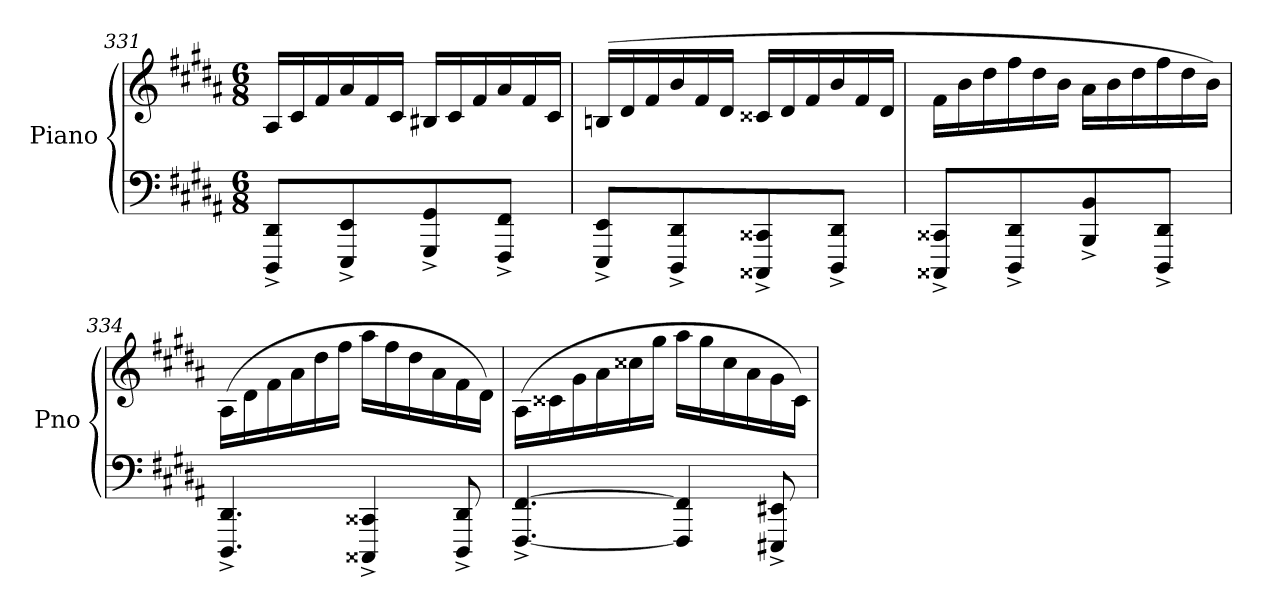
**kern	**kern
*part1	*part1
*staff2	*staff1
*I"Piano	*
*I'Pno	*
*clefF4	*clefG2
*k[f#c#g#d#a#]	*k[f#c#g#d#a#]
*M6/8	*M6/8
*Xtuplet	*
=331	=331
16%3DDD#/^ 16%3DD#/^L	16A#/LL
.	16c#/
.	16f#/
16%3EEE/^ 16%3EE/^	16a#/
.	16f#/
.	16c#/JJ
16%3GGG#/^ 16%3GG#/^	16B#X/LL
.	16c#/
.	16f#/
16%3FFF#/^ 16%3FF#/^J	16a#/
.	16f#/
.	16c#/JJ
=332	=332
16%3EEE/^ 16%3EE/^L	(16Bn/LL
.	16d#/
.	16f#/
16%3DDD#/^ 16%3DD#/^	16b/
.	16f#/
.	16d#/JJ
16%3CCC##X/^ 16%3CC##X/^	16c##X/LL
.	16d#/
.	16f#/
16%3DDD#/^ 16%3DD#/^J	16b/
.	16f#/
.	16d#/JJ
=333	=333
16%3CCC##X/^ 16%3CC##X/^L	16f#\LL
.	16b\
.	16dd#\
16%3DDD#/^ 16%3DD#/^	16ff#\
.	16dd#\
.	16b\JJ
16%3BBB/^ 16%3BB/^	16a#\LL
.	16b\
.	16dd#\
16%3DDD#/^ 16%3DD#/^J	16ff#\
.	16dd#\
.	16b\JJ)
!!LO:LB:g=z
=334	=334
4.DDD#/^ 4.DD#/^	(16A#\LL
.	16d#\
.	16f#\
.	16a#\
.	16dd#\
.	16ff#\JJ
4CCC##X/^ 4CC##X/^	16aa#\LL
.	16ff#\
.	16dd#\
.	16a#\
8DDD#/^ 8DD#/^	16f#\
.	16d#\JJ)
=335	=335
[4.FFF#/^ [4.FF#/^	(16A#\LL
.	16c##X\
.	16g#\
.	16a#\
.	16cc##X\
.	16gg#\JJ
4FFF#/] 4FF#/]	16aa#\LL
.	16gg#\
.	16cc##\
.	16a#\
8EEE#X/^ 8EE#X/^	16g#\
.	16c##\JJ)
=	=
*-	*-
